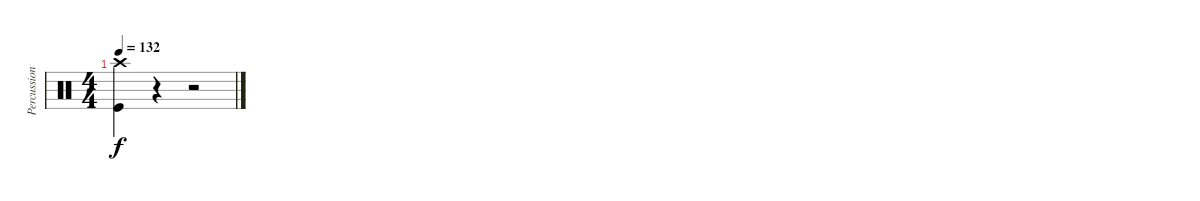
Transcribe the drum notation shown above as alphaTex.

\track ("Percussion" "Percussion") {instrument percussion}
\staff {score}
\articulation defaults
\ts (4 4)
\tempo 132
\clef neutral
\ks c
("Crash high (hit)" "Kick (hit)").4{dy f} r.4 r.2
